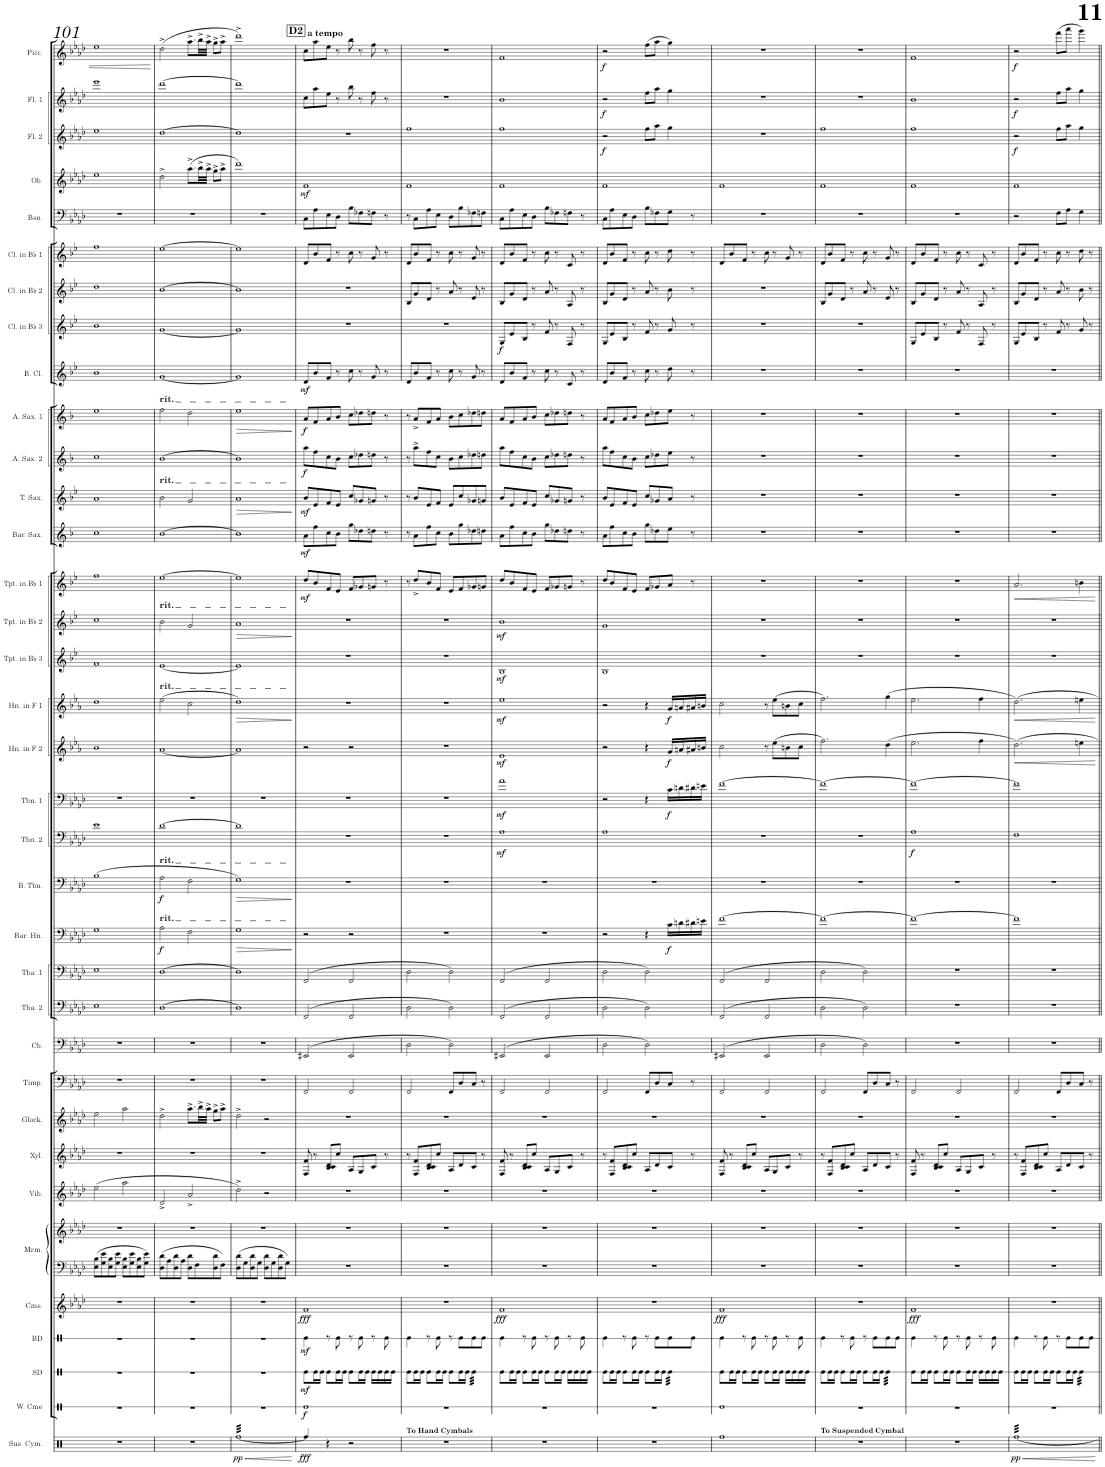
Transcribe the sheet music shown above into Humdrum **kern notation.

**kern	**dynam	**kern	**dynam	**kern	**dynam	**kern	**dynam	**kern	**dynam	**kern	**kern	**kern	**kern	**kern	**kern	**kern	**kern	**kern	**kern	**dynam	**kern	**dynam	**kern	**dynam	**kern	**dynam	**kern	**dynam	**kern	**dynam	**kern	**dynam	**kern	**dynam	**kern	**dynam	**kern	**dynam	**kern	**dynam	**kern	**dynam	**kern	**dynam	**kern	**dynam	**kern	**dynam	**kern	**kern	**kern	**kern	**dynam	**kern	**dynam	**kern	**dynam	**kern	**dynam
*part35	*part35	*part34	*part34	*part33	*part33	*part32	*part32	*part31	*part31	*part30	*part30	*part29	*part28	*part27	*part26	*part25	*part24	*part23	*part22	*part22	*part21	*part21	*part20	*part20	*part19	*part19	*part18	*part18	*part17	*part17	*part16	*part16	*part15	*part15	*part14	*part14	*part13	*part13	*part12	*part12	*part11	*part11	*part10	*part10	*part9	*part9	*part8	*part8	*part7	*part6	*part5	*part4	*part4	*part3	*part3	*part2	*part2	*part1	*part1
*staff36	*staff36	*staff35	*staff35	*staff34	*staff34	*staff33	*staff33	*staff32	*staff32	*staff31	*staff30	*staff29	*staff28	*staff27	*staff26	*staff25	*staff24	*staff23	*staff22	*staff22	*staff21	*staff21	*staff20	*staff20	*staff19	*staff19	*staff18	*staff18	*staff17	*staff17	*staff16	*staff16	*staff15	*staff15	*staff14	*staff14	*staff13	*staff13	*staff12	*staff12	*staff11	*staff11	*staff10	*staff10	*staff9	*staff9	*staff8	*staff8	*staff7	*staff6	*staff5	*staff4	*staff4	*staff3	*staff3	*staff2	*staff2	*staff1	*staff1
*I"Cymbals	*	*I"Wind Chimes	*	*I"Snare Drum	*	*I"Bass Drum	*	*I"Chimes	*	*I"Marimba	*	*I"Vibraphone	*I"Xylophone	*I"Glockenspiel	*I"Timpani	*I"Contrabass	*I"Tuba 2	*I"Tuba 1	*I"Baritone Horn	*	*I"Bass Trombone	*	*I"Trombone 2	*	*I"Trombone 1	*	*I"Horn in F 2	*	*I"Horn in F 1	*	*I"Trumpet in Bb 3	*	*I"Trumpet in Bb 2	*	*I"Trumpet in Bb 1	*	*I"Baritone Saxophone	*	*I"Tenor Saxophone	*	*I"Alto Saxophone 2	*	*I"Alto Saxophone 1	*	*I"Bass Clarinet	*	*I"Clarinet in Bb 3	*	*I"Clarinet in Bb 2	*I"Clarinet in Bb 1	*I"Bassoon	*I"Oboe	*	*I"Flute 2	*	*I"Flute 1	*	*I"Piccolo	*
*I'Cym.	*	*I'W. Cme	*	*I'SD	*	*I'BD	*	*I'Cme.	*	*I'Mrm.	*	*I'Vib.	*I'Xyl.	*I'Glock.	*I'Timp.	*I'Cb.	*I'Tba. 2	*I'Tba. 1	*I'Bar. Hn.	*	*I'B. Tbn.	*	*I'Tbn. 2	*	*I'Tbn. 1	*	*I'Hn. in F 2	*	*I'Hn. in F 1	*	*I'Tpt. in Bb 3	*	*I'Tpt. in Bb 2	*	*I'Tpt. in Bb 1	*	*I'Bar. Sax.	*	*I'T. Sax.	*	*I'A. Sax. 2	*	*I'A. Sax. 1	*	*I'B. Cl.	*	*I'Cl. in Bb 3	*	*I'Cl. in Bb 2	*I'Cl. in Bb 1	*I'Bsn.	*I'Ob.	*	*I'Fl. 2	*	*I'Fl. 1	*	*I'Picc.	*
!!LO:PB:g=z
*clefX	*	*clefX	*	*clefX	*	*clefX	*	*clefG2	*	*clefF4	*clefG2	*clefG2	*clefG2	*clefG2	*clefF4	*clefF4	*clefF4	*clefF4	*clefF4	*	*clefF4	*	*clefF4	*	*clefF4	*	*clefG2	*	*clefG2	*	*clefG2	*	*clefG2	*	*clefG2	*	*clefG2	*	*clefG2	*	*clefG2	*	*clefG2	*	*clefG2	*	*clefG2	*	*clefG2	*clefG2	*clefF4	*clefG2	*	*clefG2	*	*clefG2	*	*clefG2	*
*	*	*	*	*	*	*	*	*	*	*	*	*	*Trd-7c-12	*Trd-14c-24	*	*Trd7c12	*	*	*Trd4c7	*	*	*	*	*	*	*	*Trd4c7	*	*Trd4c7	*	*Trd1c2	*	*Trd1c2	*	*Trd1c2	*	*Trd12c21	*	*Trd8c14	*	*Trd5c9	*	*Trd5c9	*	*Trd8c14	*	*Trd1c2	*	*Trd1c2	*Trd1c2	*	*	*	*	*	*	*	*Trd-7c-12	*
*k[]	*	*k[]	*	*k[]	*	*k[]	*	*k[b-e-a-d-]	*	*k[b-e-a-d-]	*k[b-e-a-d-]	*k[b-e-a-d-]	*k[b-e-a-d-]	*k[b-e-a-d-]	*k[b-e-a-d-]	*k[b-e-a-d-]	*k[b-e-a-d-]	*k[b-e-a-d-]	*k[b-e-a-d-]	*	*k[b-e-a-d-]	*	*k[b-e-a-d-]	*	*k[b-e-a-d-]	*	*k[b-e-a-]	*	*k[b-e-a-]	*	*k[b-e-]	*	*k[b-e-]	*	*k[b-e-]	*	*k[b-]	*	*k[b-e-]	*	*k[b-]	*	*k[b-]	*	*k[b-e-]	*	*k[b-e-]	*	*k[b-e-]	*k[b-e-]	*k[b-e-a-d-]	*k[b-e-a-d-]	*	*k[b-e-a-d-]	*	*k[b-e-a-d-]	*	*k[b-e-a-d-]	*
*M4/4	*	*M4/4	*	*M4/4	*	*M4/4	*	*M4/4	*	*M4/4	*M4/4	*M4/4	*M4/4	*M4/4	*M4/4	*M4/4	*M4/4	*M4/4	*M4/4	*	*M4/4	*	*M4/4	*	*M4/4	*	*M4/4	*	*M4/4	*	*M4/4	*	*M4/4	*	*M4/4	*	*M4/4	*	*M4/4	*	*M4/4	*	*M4/4	*	*M4/4	*	*M4/4	*	*M4/4	*M4/4	*M4/4	*M4/4	*	*M4/4	*	*M4/4	*	*M4/4	*
=101	=101	=101	=101	=101	=101	=101	=101	=101	=101	=101	=101	=101	=101	=101	=101	=101	=101	=101	=101	=101	=101	=101	=101	=101	=101	=101	=101	=101	=101	=101	=101	=101	=101	=101	=101	=101	=101	=101	=101	=101	=101	=101	=101	=101	=101	=101	=101	=101	=101	=101	=101	=101	=101	=101	=101	=101	=101	=101	=101
1r	.	1r	.	1r	.	1r	.	1r	.	8E-\ 8B-\L	1r	(2ee-\	1r	2ee-\	1r	1r	1E-	1E-	1G	.	(1B-	.	1e-	.	1r	.	1b-	.	1dd	.	1f	.	1cc	.	1ff	.	1cc	.	1a	.	1cc	.	1ee	.	1b-	.	1b-	.	1dd	1ff	1r	1ee-	.	1ee-	.	1eee-	.	1ee-	.
.	.	.	.	.	.	.	.	.	.	8G\ 8e-\	.	.	.	.	.	.	.	.	.	.	.	.	.	.	.	.	.	.	.	.	.	.	.	.	.	.	.	.	.	.	.	.	.	.	.	.	.	.	.	.	.	.	.	.	.	.	.	.	.
.	.	.	.	.	.	.	.	.	.	8E-\ 8B-\	.	.	.	.	.	.	.	.	.	.	.	.	.	.	.	.	.	.	.	.	.	.	.	.	.	.	.	.	.	.	.	.	.	.	.	.	.	.	.	.	.	.	.	.	.	.	.	.	.
.	.	.	.	.	.	.	.	.	.	8G\ 8e-\J	.	.	.	.	.	.	.	.	.	.	.	.	.	.	.	.	.	.	.	.	.	.	.	.	.	.	.	.	.	.	.	.	.	.	.	.	.	.	.	.	.	.	.	.	.	.	.	.	.
.	.	.	.	.	.	.	.	.	.	8E-\ 8B-\L	.	2aa-\	.	2aa-\	.	.	.	.	.	.	.	.	.	.	.	.	.	.	.	.	.	.	.	.	.	.	.	.	.	.	.	.	.	.	.	.	.	.	.	.	.	.	.	.	.	.	.	.	.
.	.	.	.	.	.	.	.	.	.	8G\ 8e-\	.	.	.	.	.	.	.	.	.	.	.	.	.	.	.	.	.	.	.	.	.	.	.	.	.	.	.	.	.	.	.	.	.	.	.	.	.	.	.	.	.	.	.	.	.	.	.	.	.
.	.	.	.	.	.	.	.	.	.	8E-\ 8B-\	.	.	.	.	.	.	.	.	.	.	.	.	.	.	.	.	.	.	.	.	.	.	.	.	.	.	.	.	.	.	.	.	.	.	.	.	.	.	.	.	.	.	.	.	.	.	.	.	.
.	.	.	.	.	.	.	.	.	.	8G\ 8e-\J	.	.	.	.	.	.	.	.	.	.	.	.	.	.	.	.	.	.	.	.	.	.	.	.	.	.	.	.	.	.	.	.	.	.	.	.	.	.	.	.	.	.	.	.	.	.	.	.	.
=102	=102	=102	=102	=102	=102	=102	=102	=102	=102	=102	=102	=102	=102	=102	=102	=102	=102	=102	=102	=102	=102	=102	=102	=102	=102	=102	=102	=102	=102	=102	=102	=102	=102	=102	=102	=102	=102	=102	=102	=102	=102	=102	=102	=102	=102	=102	=102	=102	=102	=102	=102	=102	=102	=102	=102	=102	=102	=102	=102
!	!	!	!	!	!	!	!	!	!	!	!	!	!	!	!	!	!	!	!	!	!	!	!	!	!	!	!	!	!	!	!	!	!	!	!	!	!	!	!	!	!	!	!LO:TX:a:t=rit.	!	!	!	!	!	!	!	!	!	!	!	!	!	!	!	!
!	!	!	!	!	!	!	!	!	!	!	!	!	!	!	!	!	!	!	!	!	!	!	!	!	!	!	!	!	!	!	!	!	!	!	!	!	!	!	!LO:TX:a:t=rit.	!	!	!	!	!	!	!	!	!	!	!	!	!	!	!	!	!	!	!	!
!	!	!	!	!	!	!	!	!	!	!	!	!	!	!	!	!	!	!	!	!	!	!	!	!	!	!	!	!	!	!	!	!	!LO:TX:a:t=rit.	!	!	!	!	!	!	!	!	!	!	!	!	!	!	!	!	!	!	!	!	!	!	!	!	!	!
!	!	!	!	!	!	!	!	!	!	!	!	!	!	!	!	!	!	!	!	!	!	!	!	!	!	!	!	!	!LO:TX:a:t=rit.	!	!	!	!	!	!	!	!	!	!	!	!	!	!	!	!	!	!	!	!	!	!	!	!	!	!	!	!	!	!
!	!	!	!	!	!	!	!	!	!	!	!	!	!	!	!	!	!	!	!	!	!LO:TX:a:t=rit.	!	!	!	!	!	!	!	!	!	!	!	!	!	!	!	!	!	!	!	!	!	!	!	!	!	!	!	!	!	!	!	!	!	!	!	!	!	!
!	!	!	!	!	!	!	!	!	!	!	!	!	!	!	!	!	!	!	!LO:TX:a:t=rit.	!	!	!	!	!	!	!	!	!	!	!	!	!	!	!	!	!	!	!	!	!	!	!	!	!	!	!	!	!	!	!	!	!	!	!	!	!	!	!	!
!	!	!	!	!	!	!	!	!	!	!	!	!	!	!	!	!	!	!	!	!LO:DY:b	!	!LO:DY:b	!	!	!	!	!	!	!	!	!	!	!	!	!	!	!	!	!	!	!	!	!	!	!	!	!	!	!	!	!	!	!	!	!	!	!	!	!
1r	.	1r	.	1r	.	1r	.	1r	.	8D-\ 8d-\L	1r	2d-^/	1r	2dd-^\	1r	1r	[1D-	[1D-	2A-\	f	2A-\	f	[1d-	.	1r	.	[1a-	.	(2ee-\	.	[1e-	.	2b-\	.	[1ee-	.	[1b-	.	2b-\	.	[1b-	.	2ff\	.	[1g	.	[1g	.	[1b-	[1ee-	1r	2dd-^\	.	[1dd-	.	[1ddd-	.	(2dd-^\	.
.	.	.	.	.	.	.	.	.	.	8A-\	.	.	.	.	.	.	.	.	.	.	.	.	.	.	.	.	.	.	.	.	.	.	.	.	.	.	.	.	.	.	.	.	.	.	.	.	.	.	.	.	.	.	.	.	.	.	.	.	.
.	.	.	.	.	.	.	.	.	.	8D-\ 8d-\	.	.	.	.	.	.	.	.	.	.	.	.	.	.	.	.	.	.	.	.	.	.	.	.	.	.	.	.	.	.	.	.	.	.	.	.	.	.	.	.	.	.	.	.	.	.	.	.	.
.	.	.	.	.	.	.	.	.	.	8A-\J	.	.	.	.	.	.	.	.	.	.	.	.	.	.	.	.	.	.	.	.	.	.	.	.	.	.	.	.	.	.	.	.	.	.	.	.	.	.	.	.	.	.	.	.	.	.	.	.	.
.	.	.	.	.	.	.	.	.	.	8D-\ 8d-\L	.	2a-^/	.	8.aa-^\L	.	.	.	.	2F\	.	2F\	.	.	.	.	.	.	.	2cc\	.	.	.	2g/	.	.	.	.	.	2g/	.	.	.	2dd\	.	.	.	.	.	.	.	.	(8.aa-^\L	.	.	.	.	.	8.aa-^\L	.
.	.	.	.	.	.	.	.	.	.	8F\	.	.	.	.	.	.	.	.	.	.	.	.	.	.	.	.	.	.	.	.	.	.	.	.	.	.	.	.	.	.	.	.	.	.	.	.	.	.	.	.	.	.	.	.	.	.	.	.	.
.	.	.	.	.	.	.	.	.	.	.	.	.	.	32bb-^\LL	.	.	.	.	.	.	.	.	.	.	.	.	.	.	.	.	.	.	.	.	.	.	.	.	.	.	.	.	.	.	.	.	.	.	.	.	.	32bb-^\LL	.	.	.	.	.	32bb-^\LL	.
.	.	.	.	.	.	.	.	.	.	.	.	.	.	32aa-^\JJJ	.	.	.	.	.	.	.	.	.	.	.	.	.	.	.	.	.	.	.	.	.	.	.	.	.	.	.	.	.	.	.	.	.	.	.	.	.	32aa-^\JJJ	.	.	.	.	.	32aa-^\JJJ	.
.	.	.	.	.	.	.	.	.	.	8D-\ 8d-\	.	.	.	8gg^\L	.	.	.	.	.	.	.	.	.	.	.	.	.	.	.	.	.	.	.	.	.	.	.	.	.	.	.	.	.	.	.	.	.	.	.	.	.	8gg^\L	.	.	.	.	.	8gg^\L	.
.	.	.	.	.	.	.	.	.	.	8F\J	.	.	.	8aa-^\J	.	.	.	.	.	.	.	.	.	.	.	.	.	.	.	.	.	.	.	.	.	.	.	.	.	.	.	.	.	.	.	.	.	.	.	.	.	8aa-^\J	.	.	.	.	.	8aa-^\J	.
=103	=103	=103	=103	=103	=103	=103	=103	=103	=103	=103	=103	=103	=103	=103	=103	=103	=103	=103	=103	=103	=103	=103	=103	=103	=103	=103	=103	=103	=103	=103	=103	=103	=103	=103	=103	=103	=103	=103	=103	=103	=103	=103	=103	=103	=103	=103	=103	=103	=103	=103	=103	=103	=103	=103	=103	=103	=103	=103	=103
!	!LO:HP:b	!	!	!	!	!	!	!	!	!	!	!	!	!	!	!	!	!	!	!LO:HP:b	!	!LO:HP:b	!	!	!	!	!	!	!	!LO:HP:b	!	!	!	!LO:HP:b	!	!	!	!	!	!LO:HP:b	!	!	!	!LO:HP:b	!	!	!	!	!	!	!	!	!	!	!	!	!	!	!
!	!LO:DY:n=1:b	!	!	!	!	!	!	!	!	!	!	!	!	!	!	!	!	!	!	!	!	!	!	!	!	!	!	!	!	!	!	!	!	!	!	!	!	!	!	!	!	!	!	!	!	!	!	!	!	!	!	!	!	!	!	!	!	!	!
*tremolo	*	*	*	*	*	*	*	*	*	*	*	*	*	*	*	*	*	*	*	*	*	*	*	*	*	*	*	*	*	*	*	*	*	*	*	*	*	*	*	*	*	*	*	*	*	*	*	*	*	*	*	*	*	*	*	*	*	*	*
[32RffLLL	< pp	1r	.	1r	.	1r	.	1r	.	8D-\ 8d-\L	1r	2dd-^\)	1r	2dd-^\	1r	1r	1D-]	1D-]	1G	>	1G)	>	1d-]	.	1r	.	1a-]	.	1dd)	>	1e-]	.	1a	>	1ee-]	.	1b-]	.	1a	>	1b-]	.	1ee	>	1g]	.	1g]	.	1b-]	1ee-]	1r	1ddd-)	.	1dd-]	.	1ddd-]	.	1ddd-^)	.
32Rff	.	.	.	.	.	.	.	.	.	.	.	.	.	.	.	.	.	.	.	.	.	.	.	.	.	.	.	.	.	.	.	.	.	.	.	.	.	.	.	.	.	.	.	.	.	.	.	.	.	.	.	.	.	.	.	.	.	.	.
32Rff	.	.	.	.	.	.	.	.	.	.	.	.	.	.	.	.	.	.	.	.	.	.	.	.	.	.	.	.	.	.	.	.	.	.	.	.	.	.	.	.	.	.	.	.	.	.	.	.	.	.	.	.	.	.	.	.	.	.	.
32Rff	.	.	.	.	.	.	.	.	.	.	.	.	.	.	.	.	.	.	.	.	.	.	.	.	.	.	.	.	.	.	.	.	.	.	.	.	.	.	.	.	.	.	.	.	.	.	.	.	.	.	.	.	.	.	.	.	.	.	.
32Rff	.	.	.	.	.	.	.	.	.	8G\	.	.	.	.	.	.	.	.	.	.	.	.	.	.	.	.	.	.	.	.	.	.	.	.	.	.	.	.	.	.	.	.	.	.	.	.	.	.	.	.	.	.	.	.	.	.	.	.	.
32Rff	.	.	.	.	.	.	.	.	.	.	.	.	.	.	.	.	.	.	.	.	.	.	.	.	.	.	.	.	.	.	.	.	.	.	.	.	.	.	.	.	.	.	.	.	.	.	.	.	.	.	.	.	.	.	.	.	.	.	.
32Rff	.	.	.	.	.	.	.	.	.	.	.	.	.	.	.	.	.	.	.	.	.	.	.	.	.	.	.	.	.	.	.	.	.	.	.	.	.	.	.	.	.	.	.	.	.	.	.	.	.	.	.	.	.	.	.	.	.	.	.
32Rff	.	.	.	.	.	.	.	.	.	.	.	.	.	.	.	.	.	.	.	.	.	.	.	.	.	.	.	.	.	.	.	.	.	.	.	.	.	.	.	.	.	.	.	.	.	.	.	.	.	.	.	.	.	.	.	.	.	.	.
32Rff	.	.	.	.	.	.	.	.	.	8D-\ 8d-\	.	.	.	.	.	.	.	.	.	.	.	.	.	.	.	.	.	.	.	.	.	.	.	.	.	.	.	.	.	.	.	.	.	.	.	.	.	.	.	.	.	.	.	.	.	.	.	.	.
32Rff	.	.	.	.	.	.	.	.	.	.	.	.	.	.	.	.	.	.	.	.	.	.	.	.	.	.	.	.	.	.	.	.	.	.	.	.	.	.	.	.	.	.	.	.	.	.	.	.	.	.	.	.	.	.	.	.	.	.	.
32Rff	.	.	.	.	.	.	.	.	.	.	.	.	.	.	.	.	.	.	.	.	.	.	.	.	.	.	.	.	.	.	.	.	.	.	.	.	.	.	.	.	.	.	.	.	.	.	.	.	.	.	.	.	.	.	.	.	.	.	.
32Rff	.	.	.	.	.	.	.	.	.	.	.	.	.	.	.	.	.	.	.	.	.	.	.	.	.	.	.	.	.	.	.	.	.	.	.	.	.	.	.	.	.	.	.	.	.	.	.	.	.	.	.	.	.	.	.	.	.	.	.
32Rff	.	.	.	.	.	.	.	.	.	8G\J	.	.	.	.	.	.	.	.	.	.	.	.	.	.	.	.	.	.	.	.	.	.	.	.	.	.	.	.	.	.	.	.	.	.	.	.	.	.	.	.	.	.	.	.	.	.	.	.	.
32Rff	.	.	.	.	.	.	.	.	.	.	.	.	.	.	.	.	.	.	.	.	.	.	.	.	.	.	.	.	.	.	.	.	.	.	.	.	.	.	.	.	.	.	.	.	.	.	.	.	.	.	.	.	.	.	.	.	.	.	.
32Rff	.	.	.	.	.	.	.	.	.	.	.	.	.	.	.	.	.	.	.	.	.	.	.	.	.	.	.	.	.	.	.	.	.	.	.	.	.	.	.	.	.	.	.	.	.	.	.	.	.	.	.	.	.	.	.	.	.	.	.
32Rff	.	.	.	.	.	.	.	.	.	.	.	.	.	.	.	.	.	.	.	.	.	.	.	.	.	.	.	.	.	.	.	.	.	.	.	.	.	.	.	.	.	.	.	.	.	.	.	.	.	.	.	.	.	.	.	.	.	.	.
32Rff	.	.	.	.	.	.	.	.	.	8D-\ 8d-\L	.	2r	.	2r	.	.	.	.	.	.	.	.	.	.	.	.	.	.	.	.	.	.	.	.	.	.	.	.	.	.	.	.	.	.	.	.	.	.	.	.	.	.	.	.	.	.	.	.	.
32Rff	.	.	.	.	.	.	.	.	.	.	.	.	.	.	.	.	.	.	.	.	.	.	.	.	.	.	.	.	.	.	.	.	.	.	.	.	.	.	.	.	.	.	.	.	.	.	.	.	.	.	.	.	.	.	.	.	.	.	.
32Rff	.	.	.	.	.	.	.	.	.	.	.	.	.	.	.	.	.	.	.	.	.	.	.	.	.	.	.	.	.	.	.	.	.	.	.	.	.	.	.	.	.	.	.	.	.	.	.	.	.	.	.	.	.	.	.	.	.	.	.
32Rff	.	.	.	.	.	.	.	.	.	.	.	.	.	.	.	.	.	.	.	.	.	.	.	.	.	.	.	.	.	.	.	.	.	.	.	.	.	.	.	.	.	.	.	.	.	.	.	.	.	.	.	.	.	.	.	.	.	.	.
32Rff	.	.	.	.	.	.	.	.	.	8G\	.	.	.	.	.	.	.	.	.	.	.	.	.	.	.	.	.	.	.	.	.	.	.	.	.	.	.	.	.	.	.	.	.	.	.	.	.	.	.	.	.	.	.	.	.	.	.	.	.
32Rff	.	.	.	.	.	.	.	.	.	.	.	.	.	.	.	.	.	.	.	.	.	.	.	.	.	.	.	.	.	.	.	.	.	.	.	.	.	.	.	.	.	.	.	.	.	.	.	.	.	.	.	.	.	.	.	.	.	.	.
32Rff	.	.	.	.	.	.	.	.	.	.	.	.	.	.	.	.	.	.	.	.	.	.	.	.	.	.	.	.	.	.	.	.	.	.	.	.	.	.	.	.	.	.	.	.	.	.	.	.	.	.	.	.	.	.	.	.	.	.	.
32Rff	.	.	.	.	.	.	.	.	.	.	.	.	.	.	.	.	.	.	.	.	.	.	.	.	.	.	.	.	.	.	.	.	.	.	.	.	.	.	.	.	.	.	.	.	.	.	.	.	.	.	.	.	.	.	.	.	.	.	.
32Rff	.	.	.	.	.	.	.	.	.	8D-\ 8d-\	.	.	.	.	.	.	.	.	.	.	.	.	.	.	.	.	.	.	.	.	.	.	.	.	.	.	.	.	.	.	.	.	.	.	.	.	.	.	.	.	.	.	.	.	.	.	.	.	.
32Rff	.	.	.	.	.	.	.	.	.	.	.	.	.	.	.	.	.	.	.	.	.	.	.	.	.	.	.	.	.	.	.	.	.	.	.	.	.	.	.	.	.	.	.	.	.	.	.	.	.	.	.	.	.	.	.	.	.	.	.
32Rff	.	.	.	.	.	.	.	.	.	.	.	.	.	.	.	.	.	.	.	.	.	.	.	.	.	.	.	.	.	.	.	.	.	.	.	.	.	.	.	.	.	.	.	.	.	.	.	.	.	.	.	.	.	.	.	.	.	.	.
32Rff	.	.	.	.	.	.	.	.	.	.	.	.	.	.	.	.	.	.	.	.	.	.	.	.	.	.	.	.	.	.	.	.	.	.	.	.	.	.	.	.	.	.	.	.	.	.	.	.	.	.	.	.	.	.	.	.	.	.	.
32Rff	.	.	.	.	.	.	.	.	.	8G\J	.	.	.	.	.	.	.	.	.	.	.	.	.	.	.	.	.	.	.	.	.	.	.	.	.	.	.	.	.	.	.	.	.	.	.	.	.	.	.	.	.	.	.	.	.	.	.	.	.
32Rff	.	.	.	.	.	.	.	.	.	.	.	.	.	.	.	.	.	.	.	.	.	.	.	.	.	.	.	.	.	.	.	.	.	.	.	.	.	.	.	.	.	.	.	.	.	.	.	.	.	.	.	.	.	.	.	.	.	.	.
32Rff	.	.	.	.	.	.	.	.	.	.	.	.	.	.	.	.	.	.	.	.	.	.	.	.	.	.	.	.	.	.	.	.	.	.	.	.	.	.	.	.	.	.	.	.	.	.	.	.	.	.	.	.	.	.	.	.	.	.	.
32RffJJJ	.	.	.	.	.	.	.	.	.	.	.	.	.	.	.	.	.	.	.	.	.	.	.	.	.	.	.	.	.	.	.	.	.	.	.	.	.	.	.	.	.	.	.	.	.	.	.	.	.	.	.	.	.	.	.	.	.	.	.
*Xtremolo	*	*	*	*	*	*	*	*	*	*	*	*	*	*	*	*	*	*	*	*	*	*	*	*	*	*	*	*	*	*	*	*	*	*	*	*	*	*	*	*	*	*	*	*	*	*	*	*	*	*	*	*	*	*	*	*	*	*	*
.	[	.	.	.	.	.	.	.	.	.	.	.	.	.	.	.	.	.	.	]	.	]	.	.	.	.	.	.	.	]	.	.	.	]	.	.	.	.	.	]	.	.	.	]	.	.	.	.	.	.	.	.	.	.	.	.	.	.	.
=104	=104	=104	=104	=104	=104	=104	=104	=104	=104	=104	=104	=104	=104	=104	=104	=104	=104	=104	=104	=104	=104	=104	=104	=104	=104	=104	=104	=104	=104	=104	=104	=104	=104	=104	=104	=104	=104	=104	=104	=104	=104	=104	=104	=104	=104	=104	=104	=104	=104	=104	=104	=104	=104	=104	=104	=104	=104	=104	=104
!!LO:REH:place=s1:a:B:cj:fs=14:t=D2
!	!	!	!	!	!	!	!	!	!	!	!	!	!	!	!	!	!	!	!	!	!	!	!	!	!	!	!	!	!	!	!	!	!	!	!	!	!	!	!	!	!	!	!	!	!	!	!	!	!	!	!	!	!	!	!	!	!	!LO:TX:a:B:t=a tempo	!
!	!LO:DY:b	!	!LO:DY:b	!	!LO:DY:b	!	!LO:DY:b	!	!LO:DY:b	!	!	!	!	!	!	!	!	!	!	!	!	!	!	!	!	!	!	!	!	!	!	!	!	!	!	!LO:DY:b	!	!LO:DY:b	!	!LO:DY:b	!	!LO:DY:b	!	!LO:DY:b	!	!LO:DY:b	!	!	!	!	!	!	!LO:DY:b	!	!	!	!	!	!
4Rff/]	fff	1Re	f	8Re\L	mf	4Re\	mf	1f	fff	1r	1r	1r	8F/ 8f/	1r	2FF/	(2EE#X/	(2FF/	(2FF/	2r	.	1r	.	1r	.	1r	.	2r	.	1r	.	1r	.	1r	.	8dd/L	mf	8a\L	mf	8b-/L	mf	8aa\L	f	8a/L	f	8d/L	mf	1r	.	1r	8d/L	8C\L	1f	mf	1r	.	8cc\L	.	8cc\L	.
.	.	.	.	16Re\L	.	.	.	.	.	.	.	.	8r	.	.	.	.	.	.	.	.	.	.	.	.	.	.	.	.	.	.	.	.	.	8b-/	.	8ff\	.	8e-/	.	8ff\	.	8f/	.	8b-/	.	.	.	.	8b-/	8A-\	.	.	.	.	8aa-\	.	8aa-\	.
.	.	.	.	16Re\JJ	.	.	.	.	.	.	.	.	.	.	.	.	.	.	.	.	.	.	.	.	.	.	.	.	.	.	.	.	.	.	.	.	.	.	.	.	.	.	.	.	.	.	.	.	.	.	.	.	.	.	.	.	.	.	.
4r	.	.	.	8Re\L	.	8r	.	.	.	.	.	.	8B-/ 8c/ 8d-/L	.	.	.	.	.	.	.	.	.	.	.	.	.	.	.	.	.	.	.	.	.	8f/	.	8cc\	.	8f/	.	8cc\	.	8a/	.	8f/J	.	.	.	.	8f/J	8E-\	.	.	.	.	8ee-\J	.	8ee-\J	.
.	.	.	.	16Re\L	.	8Re\	.	.	.	.	.	.	8cc/J	.	.	.	.	.	.	.	.	.	.	.	.	.	.	.	.	.	.	.	.	.	8e-/J	.	8b-\J	.	8e-/J	.	8b-\J	.	8b-/J	.	8r	.	.	.	.	8r	8D-\J	.	.	.	.	8r	.	8r	.
.	.	.	.	16Re\JJ	.	.	.	.	.	.	.	.	.	.	.	.	.	.	.	.	.	.	.	.	.	.	.	.	.	.	.	.	.	.	.	.	.	.	.	.	.	.	.	.	.	.	.	.	.	.	.	.	.	.	.	.	.	.	.
2r	.	.	.	8Re\L	.	8r	.	.	.	.	.	.	8A-/L	.	2FF/	2EE#/	2FF/	2FF/	2r	.	.	.	.	.	.	.	2r	.	.	.	.	.	.	.	8f/L	.	8gg\L	.	8cc/L	.	8cc\L	.	8cc\L	.	8cc\	.	.	.	.	8cc\	8B-\L	.	.	.	.	8bb-\	.	8bb-\	.
.	.	.	.	16Re\L	.	8Re\	.	.	.	.	.	.	8G/	.	.	.	.	.	.	.	.	.	.	.	.	.	.	.	.	.	.	.	.	.	8g-X/	.	8dd-X\	.	8g-X/	.	8dd-X\	.	8dd-X\	.	8r	.	.	.	.	8r	8F-X\	.	.	.	.	8r	.	8r	.
.	.	.	.	16Re\JJ	.	.	.	.	.	.	.	.	.	.	.	.	.	.	.	.	.	.	.	.	.	.	.	.	.	.	.	.	.	.	.	.	.	.	.	.	.	.	.	.	.	.	.	.	.	.	.	.	.	.	.	.	.	.	.
.	.	.	.	16Re\LL	.	8r	.	.	.	.	.	.	8c/J	.	.	.	.	.	.	.	.	.	.	.	.	.	.	.	.	.	.	.	.	.	8gn/J	.	8ddn\J	.	8gn/J	.	8ddn\J	.	8ddn\J	.	8g/	.	.	.	.	8g/	8Fn\J	.	.	.	.	8ff\	.	8ff\	.
.	.	.	.	16Re\	.	.	.	.	.	.	.	.	.	.	.	.	.	.	.	.	.	.	.	.	.	.	.	.	.	.	.	.	.	.	.	.	.	.	.	.	.	.	.	.	.	.	.	.	.	.	.	.	.	.	.	.	.	.	.
.	.	.	.	16Re\	.	8Re\	.	.	.	.	.	.	8r	.	.	.	.	.	.	.	.	.	.	.	.	.	.	.	.	.	.	.	.	.	8r	.	8r	.	8r	.	8r	.	8r	.	8r	.	.	.	.	8r	8r	.	.	.	.	8r	.	8r	.
.	.	.	.	16Re\JJ	.	.	.	.	.	.	.	.	.	.	.	.	.	.	.	.	.	.	.	.	.	.	.	.	.	.	.	.	.	.	.	.	.	.	.	.	.	.	.	.	.	.	.	.	.	.	.	.	.	.	.	.	.	.	.
=105	=105	=105	=105	=105	=105	=105	=105	=105	=105	=105	=105	=105	=105	=105	=105	=105	=105	=105	=105	=105	=105	=105	=105	=105	=105	=105	=105	=105	=105	=105	=105	=105	=105	=105	=105	=105	=105	=105	=105	=105	=105	=105	=105	=105	=105	=105	=105	=105	=105	=105	=105	=105	=105	=105	=105	=105	=105	=105	=105
!LO:TX:a:B:t=To Hand Cymbals	!	!	!	!	!	!	!	!	!	!	!	!	!	!	!	!	!	!	!	!	!	!	!	!	!	!	!	!	!	!	!	!	!	!	!	!	!	!	!	!	!	!	!	!	!	!	!	!	!	!	!	!	!	!	!	!	!	!	!
1r	.	1r	.	8Re\L	.	4Re\	.	1r	.	1r	1r	1r	8r	1r	2FF/	2D-\	2D-\	2D-\	1r	.	1r	.	1r	.	1r	.	1r	.	1r	.	1r	.	1r	.	8r	.	8r	.	8r	.	8r	.	8r	.	8d/L	.	1r	.	8B-/L	8d/L	8r	1f	.	1ff	.	1r	.	1r	.
.	.	.	.	16Re\L	.	.	.	.	.	.	.	.	8F/ 8f/L	.	.	.	.	.	.	.	.	.	.	.	.	.	.	.	.	.	.	.	.	.	8dd^/L	.	8a\L	.	8b-/L	.	8aa^\L	.	8a^/L	.	8b-/	.	.	.	8g/	8b-/	8C\L	.	.	.	.	.	.	.	.
.	.	.	.	16Re\JJ	.	.	.	.	.	.	.	.	.	.	.	.	.	.	.	.	.	.	.	.	.	.	.	.	.	.	.	.	.	.	.	.	.	.	.	.	.	.	.	.	.	.	.	.	.	.	.	.	.	.	.	.	.	.	.
.	.	.	.	8Re\L	.	8r	.	.	.	.	.	.	8B-/ 8c/ 8d-/	.	.	.	.	.	.	.	.	.	.	.	.	.	.	.	.	.	.	.	.	.	8b-/	.	8ff\	.	8e-/	.	8ff\	.	8f/	.	8f/J	.	.	.	8d/J	8f/J	8A-\	.	.	.	.	.	.	.	.
.	.	.	.	16Re\L	.	8Re\	.	.	.	.	.	.	8cc/J	.	.	.	.	.	.	.	.	.	.	.	.	.	.	.	.	.	.	.	.	.	8f/J	.	8cc\J	.	8f/J	.	8cc\J	.	8a/J	.	8r	.	.	.	8r	8r	8E-\J	.	.	.	.	.	.	.	.
.	.	.	.	16Re\JJ	.	.	.	.	.	.	.	.	.	.	.	.	.	.	.	.	.	.	.	.	.	.	.	.	.	.	.	.	.	.	.	.	.	.	.	.	.	.	.	.	.	.	.	.	.	.	.	.	.	.	.	.	.	.	.
.	.	.	.	8Re\L	.	8r	.	.	.	.	.	.	8A-/L	.	8FF/L	2D-\)	2D-\)	2D-\)	.	.	.	.	.	.	.	.	.	.	.	.	.	.	.	.	8e-/L	.	8b-\L	.	8e-/L	.	8b-\L	.	8b-\L	.	8cc\	.	.	.	8a/	8cc\	8D-\L	.	.	.	.	.	.	.	.
.	.	.	.	16Re\L	.	8Re\L	.	.	.	.	.	.	8d-/	.	8D-/	.	.	.	.	.	.	.	.	.	.	.	.	.	.	.	.	.	.	.	8f/	.	8gg\	.	8cc/	.	8cc\	.	8cc\	.	8r	.	.	.	8r	8r	8B-\	.	.	.	.	.	.	.	.
.	.	.	.	16Re\JJ	.	.	.	.	.	.	.	.	.	.	.	.	.	.	.	.	.	.	.	.	.	.	.	.	.	.	.	.	.	.	.	.	.	.	.	.	.	.	.	.	.	.	.	.	.	.	.	.	.	.	.	.	.	.	.
*	*	*	*	*tremolo	*	*	*	*	*	*	*	*	*	*	*	*	*	*	*	*	*	*	*	*	*	*	*	*	*	*	*	*	*	*	*	*	*	*	*	*	*	*	*	*	*	*	*	*	*	*	*	*	*	*	*	*	*	*	*
.	.	.	.	32Re\LLL	.	8Re\	.	.	.	.	.	.	8c/J	.	8C/J	.	.	.	.	.	.	.	.	.	.	.	.	.	.	.	.	.	.	.	8g-X/	.	8dd-X\	.	8g-X/	.	8dd-X\	.	8dd-X\	.	8g/	.	.	.	8e-/	8g/	8F-X\	.	.	.	.	.	.	.	.
.	.	.	.	32Re\	.	.	.	.	.	.	.	.	.	.	.	.	.	.	.	.	.	.	.	.	.	.	.	.	.	.	.	.	.	.	.	.	.	.	.	.	.	.	.	.	.	.	.	.	.	.	.	.	.	.	.	.	.	.	.
.	.	.	.	32Re\	.	.	.	.	.	.	.	.	.	.	.	.	.	.	.	.	.	.	.	.	.	.	.	.	.	.	.	.	.	.	.	.	.	.	.	.	.	.	.	.	.	.	.	.	.	.	.	.	.	.	.	.	.	.	.
.	.	.	.	32Re\	.	.	.	.	.	.	.	.	.	.	.	.	.	.	.	.	.	.	.	.	.	.	.	.	.	.	.	.	.	.	.	.	.	.	.	.	.	.	.	.	.	.	.	.	.	.	.	.	.	.	.	.	.	.	.
.	.	.	.	32Re\	.	8Re\J	.	.	.	.	.	.	8r	.	8r	.	.	.	.	.	.	.	.	.	.	.	.	.	.	.	.	.	.	.	8gn/J	.	8ddn\J	.	8gn/J	.	8ddn\J	.	8ddn\J	.	8r	.	.	.	8r	8r	8Fn\J	.	.	.	.	.	.	.	.
.	.	.	.	32Re\	.	.	.	.	.	.	.	.	.	.	.	.	.	.	.	.	.	.	.	.	.	.	.	.	.	.	.	.	.	.	.	.	.	.	.	.	.	.	.	.	.	.	.	.	.	.	.	.	.	.	.	.	.	.	.
.	.	.	.	32Re\	.	.	.	.	.	.	.	.	.	.	.	.	.	.	.	.	.	.	.	.	.	.	.	.	.	.	.	.	.	.	.	.	.	.	.	.	.	.	.	.	.	.	.	.	.	.	.	.	.	.	.	.	.	.	.
.	.	.	.	32Re\JJJ	.	.	.	.	.	.	.	.	.	.	.	.	.	.	.	.	.	.	.	.	.	.	.	.	.	.	.	.	.	.	.	.	.	.	.	.	.	.	.	.	.	.	.	.	.	.	.	.	.	.	.	.	.	.	.
*	*	*	*	*Xtremolo	*	*	*	*	*	*	*	*	*	*	*	*	*	*	*	*	*	*	*	*	*	*	*	*	*	*	*	*	*	*	*	*	*	*	*	*	*	*	*	*	*	*	*	*	*	*	*	*	*	*	*	*	*	*	*
=106	=106	=106	=106	=106	=106	=106	=106	=106	=106	=106	=106	=106	=106	=106	=106	=106	=106	=106	=106	=106	=106	=106	=106	=106	=106	=106	=106	=106	=106	=106	=106	=106	=106	=106	=106	=106	=106	=106	=106	=106	=106	=106	=106	=106	=106	=106	=106	=106	=106	=106	=106	=106	=106	=106	=106	=106	=106	=106	=106
!	!	!	!	!	!	!	!	!	!LO:DY:b	!	!	!	!	!	!	!	!	!	!	!	!	!	!	!LO:DY:b	!	!LO:DY:b	!	!LO:DY:b	!	!LO:DY:b	!	!LO:DY:b	!	!LO:DY:b	!	!	!	!	!	!	!	!	!	!	!	!	!	!LO:DY:b	!	!	!	!	!	!	!	!	!	!	!
1r	.	1r	.	8Re\L	.	4Re\	.	1f	fff	1r	1r	1r	8F/ 8f/	1r	2FF/	(2EE#X/	(2FF/	(2FF/	1r	.	1r	.	1A-	mf	1a-	mf	1e-	mf	1ee-	mf	1B-	mf	1b-	mf	8dd/L	.	8a\L	.	8b-/L	.	8aa\L	.	8a/L	.	8d/L	.	8G/L	f	8B-/L	8d/L	8C\L	1f	.	1ff	.	1b-	.	1f	.
.	.	.	.	16Re\L	.	.	.	.	.	.	.	.	8r	.	.	.	.	.	.	.	.	.	.	.	.	.	.	.	.	.	.	.	.	.	8b-/	.	8ff\	.	8e-/	.	8ff\	.	8f/	.	8b-/	.	8e-/	.	8g/	8b-/	8A-\	.	.	.	.	.	.	.	.
.	.	.	.	16Re\JJ	.	.	.	.	.	.	.	.	.	.	.	.	.	.	.	.	.	.	.	.	.	.	.	.	.	.	.	.	.	.	.	.	.	.	.	.	.	.	.	.	.	.	.	.	.	.	.	.	.	.	.	.	.	.	.
.	.	.	.	8Re\L	.	8r	.	.	.	.	.	.	8B-/ 8c/ 8d-/L	.	.	.	.	.	.	.	.	.	.	.	.	.	.	.	.	.	.	.	.	.	8f/	.	8cc\	.	8f/	.	8cc\	.	8a/	.	8f/J	.	8B-/J	.	8d/J	8f/J	8E-\	.	.	.	.	.	.	.	.
.	.	.	.	16Re\L	.	8Re\	.	.	.	.	.	.	8cc/J	.	.	.	.	.	.	.	.	.	.	.	.	.	.	.	.	.	.	.	.	.	8e-/J	.	8b-\J	.	8e-/J	.	8b-\J	.	8b-/J	.	8r	.	8r	.	8r	8r	8D-\J	.	.	.	.	.	.	.	.
.	.	.	.	16Re\JJ	.	.	.	.	.	.	.	.	.	.	.	.	.	.	.	.	.	.	.	.	.	.	.	.	.	.	.	.	.	.	.	.	.	.	.	.	.	.	.	.	.	.	.	.	.	.	.	.	.	.	.	.	.	.	.
.	.	.	.	8Re\L	.	8r	.	.	.	.	.	.	8A-/L	.	2FF/	2EE#/	2FF/	2FF/	.	.	.	.	.	.	.	.	.	.	.	.	.	.	.	.	8f/L	.	8gg\L	.	8cc/L	.	8cc\L	.	8cc\L	.	8cc\	.	8f/	.	8a/	8cc\	8B-\L	.	.	.	.	.	.	.	.
.	.	.	.	16Re\L	.	8Re\	.	.	.	.	.	.	8G/	.	.	.	.	.	.	.	.	.	.	.	.	.	.	.	.	.	.	.	.	.	8g-X/	.	8dd-X\	.	8g-X/	.	8dd-X\	.	8dd-X\	.	8r	.	8r	.	8r	8r	8F-X\	.	.	.	.	.	.	.	.
.	.	.	.	16Re\JJ	.	.	.	.	.	.	.	.	.	.	.	.	.	.	.	.	.	.	.	.	.	.	.	.	.	.	.	.	.	.	.	.	.	.	.	.	.	.	.	.	.	.	.	.	.	.	.	.	.	.	.	.	.	.	.
.	.	.	.	16Re\LL	.	8r	.	.	.	.	.	.	8c/J	.	.	.	.	.	.	.	.	.	.	.	.	.	.	.	.	.	.	.	.	.	8gn/J	.	8ddn\J	.	8gn/J	.	8ddn\J	.	8ddn\J	.	8c/	.	8F/	.	8A/	8c/	8Fn\J	.	.	.	.	.	.	.	.
.	.	.	.	16Re\	.	.	.	.	.	.	.	.	.	.	.	.	.	.	.	.	.	.	.	.	.	.	.	.	.	.	.	.	.	.	.	.	.	.	.	.	.	.	.	.	.	.	.	.	.	.	.	.	.	.	.	.	.	.	.
.	.	.	.	16Re\	.	8Re\	.	.	.	.	.	.	8r	.	.	.	.	.	.	.	.	.	.	.	.	.	.	.	.	.	.	.	.	.	8r	.	8r	.	8r	.	8r	.	8r	.	8r	.	8r	.	8r	8r	8r	.	.	.	.	.	.	.	.
.	.	.	.	16Re\JJ	.	.	.	.	.	.	.	.	.	.	.	.	.	.	.	.	.	.	.	.	.	.	.	.	.	.	.	.	.	.	.	.	.	.	.	.	.	.	.	.	.	.	.	.	.	.	.	.	.	.	.	.	.	.	.
=107	=107	=107	=107	=107	=107	=107	=107	=107	=107	=107	=107	=107	=107	=107	=107	=107	=107	=107	=107	=107	=107	=107	=107	=107	=107	=107	=107	=107	=107	=107	=107	=107	=107	=107	=107	=107	=107	=107	=107	=107	=107	=107	=107	=107	=107	=107	=107	=107	=107	=107	=107	=107	=107	=107	=107	=107	=107	=107	=107
!	!	!	!	!	!	!	!	!	!	!	!	!	!	!	!	!	!	!	!	!	!	!	!	!	!	!	!	!	!	!	!	!	!	!	!	!	!	!	!	!	!	!	!	!	!	!	!	!	!	!	!	!	!	!	!LO:DY:b	!	!LO:DY:b	!	!LO:DY:b
1r	.	1r	.	8Re\L	.	4Re\	.	1r	.	1r	1r	1r	8r	1r	2FF/	2D-\	2D-\	2D-\	2r	.	1r	.	1A-	.	2r	.	2r	.	2r	.	1B-	.	1g	.	8dd/L	.	8a\L	.	8b-/L	.	8aa\L	.	8a/L	.	8d/L	.	8G/L	.	8B-/L	8d/L	8C\L	1f	.	2r	f	2r	f	2r	f
.	.	.	.	16Re\L	.	.	.	.	.	.	.	.	8F/ 8f/L	.	.	.	.	.	.	.	.	.	.	.	.	.	.	.	.	.	.	.	.	.	8b-/	.	8ff\	.	8e-/	.	8ff\	.	8f/	.	8b-/	.	8e-/	.	8g/	8b-/	8A-\	.	.	.	.	.	.	.	.
.	.	.	.	16Re\JJ	.	.	.	.	.	.	.	.	.	.	.	.	.	.	.	.	.	.	.	.	.	.	.	.	.	.	.	.	.	.	.	.	.	.	.	.	.	.	.	.	.	.	.	.	.	.	.	.	.	.	.	.	.	.	.
.	.	.	.	8Re\L	.	8r	.	.	.	.	.	.	8B-/ 8c/ 8d-/	.	.	.	.	.	.	.	.	.	.	.	.	.	.	.	.	.	.	.	.	.	8f/	.	8cc\	.	8f/	.	8cc\	.	8a/	.	8f/J	.	8B-/J	.	8d/J	8f/J	8E-\	.	.	.	.	.	.	.	.
.	.	.	.	16Re\L	.	8Re\	.	.	.	.	.	.	8cc/J	.	.	.	.	.	.	.	.	.	.	.	.	.	.	.	.	.	.	.	.	.	8e-/J	.	8b-\J	.	8e-/J	.	8b-\J	.	8b-/J	.	8r	.	8r	.	8r	8r	8D-\J	.	.	.	.	.	.	.	.
.	.	.	.	16Re\JJ	.	.	.	.	.	.	.	.	.	.	.	.	.	.	.	.	.	.	.	.	.	.	.	.	.	.	.	.	.	.	.	.	.	.	.	.	.	.	.	.	.	.	.	.	.	.	.	.	.	.	.	.	.	.	.
.	.	.	.	8Re\L	.	8r	.	.	.	.	.	.	8A-/L	.	8FF/L	2D-\)	2D-\)	2D-\)	4r	.	.	.	.	.	4r	.	4r	.	4r	.	.	.	.	.	8f/L	.	8gg\L	.	8cc/L	.	8cc\L	.	8cc\L	.	8cc\	.	8f/	.	8a/	8cc\	8B-\L	.	.	8ff\L	.	8ff\L	.	(8ff\L	.
.	.	.	.	16Re\L	.	8Re\L	.	.	.	.	.	.	8d-/	.	8D-/	.	.	.	.	.	.	.	.	.	.	.	.	.	.	.	.	.	.	.	8g-X/	.	8dd-X\	.	8g-X/	.	8dd-X\	.	8dd-X\	.	8r	.	8r	.	8r	8r	8F-X\	.	.	8aa-\J	.	8aa-\J	.	8aa-\J	.
.	.	.	.	16Re\JJ	.	.	.	.	.	.	.	.	.	.	.	.	.	.	.	.	.	.	.	.	.	.	.	.	.	.	.	.	.	.	.	.	.	.	.	.	.	.	.	.	.	.	.	.	.	.	.	.	.	.	.	.	.	.	.
!	!	!	!	!	!	!	!	!	!	!	!	!	!	!	!	!	!	!	!	!LO:DY:b	!	!	!	!	!	!LO:DY:b	!	!LO:DY:b	!	!LO:DY:b	!	!	!	!	!	!	!	!	!	!	!	!	!	!	!	!	!	!	!	!	!	!	!	!	!	!	!	!	!
*	*	*	*	*tremolo	*	*	*	*	*	*	*	*	*	*	*	*	*	*	*	*	*	*	*	*	*	*	*	*	*	*	*	*	*	*	*	*	*	*	*	*	*	*	*	*	*	*	*	*	*	*	*	*	*	*	*	*	*	*	*
.	.	.	.	32Re\LLL	.	8Re\	.	.	.	.	.	.	8c/J	.	8C/J	.	.	.	16c\LL	f	.	.	.	.	16c\LL	f	16g/LL	f	16g/LL	f	.	.	.	.	8a/J	.	8ee\J	.	8a/J	.	8ee\J	.	8ee\J	.	8dd\	.	8g/	.	8b-\	8dd\	8G\J	.	.	4gg\	.	4gg\	.	4gg\)	.
.	.	.	.	32Re\	.	.	.	.	.	.	.	.	.	.	.	.	.	.	.	.	.	.	.	.	.	.	.	.	.	.	.	.	.	.	.	.	.	.	.	.	.	.	.	.	.	.	.	.	.	.	.	.	.	.	.	.	.	.	.
.	.	.	.	32Re\	.	.	.	.	.	.	.	.	.	.	.	.	.	.	16dn\	.	.	.	.	.	16dn\	.	16an/	.	16an/	.	.	.	.	.	.	.	.	.	.	.	.	.	.	.	.	.	.	.	.	.	.	.	.	.	.	.	.	.	.
.	.	.	.	32Re\	.	.	.	.	.	.	.	.	.	.	.	.	.	.	.	.	.	.	.	.	.	.	.	.	.	.	.	.	.	.	.	.	.	.	.	.	.	.	.	.	.	.	.	.	.	.	.	.	.	.	.	.	.	.	.
.	.	.	.	32Re\	.	8Re\J	.	.	.	.	.	.	8r	.	8r	.	.	.	16d#X\	.	.	.	.	.	16d#X\	.	16a#X/	.	16a#X/	.	.	.	.	.	8r	.	8r	.	8r	.	8r	.	8r	.	8r	.	8r	.	8r	8r	8r	.	.	.	.	.	.	.	.
.	.	.	.	32Re\	.	.	.	.	.	.	.	.	.	.	.	.	.	.	.	.	.	.	.	.	.	.	.	.	.	.	.	.	.	.	.	.	.	.	.	.	.	.	.	.	.	.	.	.	.	.	.	.	.	.	.	.	.	.	.
.	.	.	.	32Re\	.	.	.	.	.	.	.	.	.	.	.	.	.	.	16en\JJ	.	.	.	.	.	16en\JJ	.	16bn/JJ	.	16bn/JJ	.	.	.	.	.	.	.	.	.	.	.	.	.	.	.	.	.	.	.	.	.	.	.	.	.	.	.	.	.	.
.	.	.	.	32Re\JJJ	.	.	.	.	.	.	.	.	.	.	.	.	.	.	.	.	.	.	.	.	.	.	.	.	.	.	.	.	.	.	.	.	.	.	.	.	.	.	.	.	.	.	.	.	.	.	.	.	.	.	.	.	.	.	.
*	*	*	*	*Xtremolo	*	*	*	*	*	*	*	*	*	*	*	*	*	*	*	*	*	*	*	*	*	*	*	*	*	*	*	*	*	*	*	*	*	*	*	*	*	*	*	*	*	*	*	*	*	*	*	*	*	*	*	*	*	*	*
=108	=108	=108	=108	=108	=108	=108	=108	=108	=108	=108	=108	=108	=108	=108	=108	=108	=108	=108	=108	=108	=108	=108	=108	=108	=108	=108	=108	=108	=108	=108	=108	=108	=108	=108	=108	=108	=108	=108	=108	=108	=108	=108	=108	=108	=108	=108	=108	=108	=108	=108	=108	=108	=108	=108	=108	=108	=108	=108	=108
!	!	!	!	!	!	!	!	!	!LO:DY:b	!	!	!	!	!	!	!	!	!	!	!	!	!	!	!	!	!	!	!	!	!	!	!	!	!	!	!	!	!	!	!	!	!	!	!	!	!	!	!	!	!	!	!	!	!	!	!	!	!	!
1Rff	.	1Re	.	8Re\L	.	4Re\	.	1f	fff	1r	1r	1r	8F/ 8f/	1r	2FF/	(2EE#X/	(2FF/	(2FF/	[1f	.	1r	.	1r	.	[1f	.	2cc\	.	2cc\	.	1r	.	1r	.	1r	.	1r	.	1r	.	1r	.	1r	.	1r	.	1r	.	1r	8d/L	1r	1f	.	1r	.	1r	.	1r	.
.	.	.	.	16Re\L	.	.	.	.	.	.	.	.	8r	.	.	.	.	.	.	.	.	.	.	.	.	.	.	.	.	.	.	.	.	.	.	.	.	.	.	.	.	.	.	.	.	.	.	.	.	8b-/	.	.	.	.	.	.	.	.	.
.	.	.	.	16Re\JJ	.	.	.	.	.	.	.	.	.	.	.	.	.	.	.	.	.	.	.	.	.	.	.	.	.	.	.	.	.	.	.	.	.	.	.	.	.	.	.	.	.	.	.	.	.	.	.	.	.	.	.	.	.	.	.
.	.	.	.	8Re\L	.	8r	.	.	.	.	.	.	8B-/ 8c/ 8d-/L	.	.	.	.	.	.	.	.	.	.	.	.	.	.	.	.	.	.	.	.	.	.	.	.	.	.	.	.	.	.	.	.	.	.	.	.	8f/J	.	.	.	.	.	.	.	.	.
.	.	.	.	16Re\L	.	8Re\	.	.	.	.	.	.	8cc/J	.	.	.	.	.	.	.	.	.	.	.	.	.	.	.	.	.	.	.	.	.	.	.	.	.	.	.	.	.	.	.	.	.	.	.	.	8r	.	.	.	.	.	.	.	.	.
.	.	.	.	16Re\JJ	.	.	.	.	.	.	.	.	.	.	.	.	.	.	.	.	.	.	.	.	.	.	.	.	.	.	.	.	.	.	.	.	.	.	.	.	.	.	.	.	.	.	.	.	.	.	.	.	.	.	.	.	.	.	.
.	.	.	.	8Re\L	.	8r	.	.	.	.	.	.	8A-/L	.	2FF/	2EE#/	2FF/	2FF/	.	.	.	.	.	.	.	.	8r	.	8r	.	.	.	.	.	.	.	.	.	.	.	.	.	.	.	.	.	.	.	.	8cc\	.	.	.	.	.	.	.	.	.
.	.	.	.	16Re\L	.	8Re\	.	.	.	.	.	.	8G/	.	.	.	.	.	.	.	.	.	.	.	.	.	(8ee-\L	.	(8ee-\L	.	.	.	.	.	.	.	.	.	.	.	.	.	.	.	.	.	.	.	.	8r	.	.	.	.	.	.	.	.	.
.	.	.	.	16Re\JJ	.	.	.	.	.	.	.	.	.	.	.	.	.	.	.	.	.	.	.	.	.	.	.	.	.	.	.	.	.	.	.	.	.	.	.	.	.	.	.	.	.	.	.	.	.	.	.	.	.	.	.	.	.	.	.
.	.	.	.	16Re\LL	.	8r	.	.	.	.	.	.	8c/J	.	.	.	.	.	.	.	.	.	.	.	.	.	8bn\	.	8bn\	.	.	.	.	.	.	.	.	.	.	.	.	.	.	.	.	.	.	.	.	8g/	.	.	.	.	.	.	.	.	.
.	.	.	.	16Re\	.	.	.	.	.	.	.	.	.	.	.	.	.	.	.	.	.	.	.	.	.	.	.	.	.	.	.	.	.	.	.	.	.	.	.	.	.	.	.	.	.	.	.	.	.	.	.	.	.	.	.	.	.	.	.
.	.	.	.	16Re\	.	8Re\	.	.	.	.	.	.	8r	.	.	.	.	.	.	.	.	.	.	.	.	.	8cc\J	.	8cc\J	.	.	.	.	.	.	.	.	.	.	.	.	.	.	.	.	.	.	.	.	8r	.	.	.	.	.	.	.	.	.
.	.	.	.	16Re\JJ	.	.	.	.	.	.	.	.	.	.	.	.	.	.	.	.	.	.	.	.	.	.	.	.	.	.	.	.	.	.	.	.	.	.	.	.	.	.	.	.	.	.	.	.	.	.	.	.	.	.	.	.	.	.	.
=109	=109	=109	=109	=109	=109	=109	=109	=109	=109	=109	=109	=109	=109	=109	=109	=109	=109	=109	=109	=109	=109	=109	=109	=109	=109	=109	=109	=109	=109	=109	=109	=109	=109	=109	=109	=109	=109	=109	=109	=109	=109	=109	=109	=109	=109	=109	=109	=109	=109	=109	=109	=109	=109	=109	=109	=109	=109	=109	=109
!LO:TX:a:B:t=To Suspended Cymbal	!	!	!	!	!	!	!	!	!	!	!	!	!	!	!	!	!	!	!	!	!	!	!	!	!	!	!	!	!	!	!	!	!	!	!	!	!	!	!	!	!	!	!	!	!	!	!	!	!	!	!	!	!	!	!	!	!	!	!
1r	.	1r	.	8Re\L	.	4Re\	.	1r	.	1r	1r	1r	8r	1r	2FF/	2D-\	2D-\	2D-\	1f_	.	1r	.	1r	.	1f_	.	2.ff\)	.	2.ff\)	.	1r	.	1r	.	1r	.	1r	.	1r	.	1r	.	1r	.	1r	.	1r	.	8B-/L	8d/L	1r	1f	.	1ff	.	1r	.	1r	.
.	.	.	.	16Re\L	.	.	.	.	.	.	.	.	8F/ 8f/L	.	.	.	.	.	.	.	.	.	.	.	.	.	.	.	.	.	.	.	.	.	.	.	.	.	.	.	.	.	.	.	.	.	.	.	8g/	8b-/	.	.	.	.	.	.	.	.	.
.	.	.	.	16Re\JJ	.	.	.	.	.	.	.	.	.	.	.	.	.	.	.	.	.	.	.	.	.	.	.	.	.	.	.	.	.	.	.	.	.	.	.	.	.	.	.	.	.	.	.	.	.	.	.	.	.	.	.	.	.	.	.
.	.	.	.	8Re\L	.	8r	.	.	.	.	.	.	8B-/ 8c/ 8d-/	.	.	.	.	.	.	.	.	.	.	.	.	.	.	.	.	.	.	.	.	.	.	.	.	.	.	.	.	.	.	.	.	.	.	.	8d/J	8f/J	.	.	.	.	.	.	.	.	.
.	.	.	.	16Re\L	.	8Re\	.	.	.	.	.	.	8cc/J	.	.	.	.	.	.	.	.	.	.	.	.	.	.	.	.	.	.	.	.	.	.	.	.	.	.	.	.	.	.	.	.	.	.	.	8r	8r	.	.	.	.	.	.	.	.	.
.	.	.	.	16Re\JJ	.	.	.	.	.	.	.	.	.	.	.	.	.	.	.	.	.	.	.	.	.	.	.	.	.	.	.	.	.	.	.	.	.	.	.	.	.	.	.	.	.	.	.	.	.	.	.	.	.	.	.	.	.	.	.
.	.	.	.	8Re\L	.	8r	.	.	.	.	.	.	8A-/L	.	8FF/L	2D-\)	2D-\)	2D-\)	.	.	.	.	.	.	.	.	.	.	.	.	.	.	.	.	.	.	.	.	.	.	.	.	.	.	.	.	.	.	8a/	8cc\	.	.	.	.	.	.	.	.	.
.	.	.	.	16Re\L	.	8Re\L	.	.	.	.	.	.	8d-/	.	8D-/	.	.	.	.	.	.	.	.	.	.	.	.	.	.	.	.	.	.	.	.	.	.	.	.	.	.	.	.	.	.	.	.	.	8r	8r	.	.	.	.	.	.	.	.	.
.	.	.	.	16Re\JJ	.	.	.	.	.	.	.	.	.	.	.	.	.	.	.	.	.	.	.	.	.	.	.	.	.	.	.	.	.	.	.	.	.	.	.	.	.	.	.	.	.	.	.	.	.	.	.	.	.	.	.	.	.	.	.
*	*	*	*	*tremolo	*	*	*	*	*	*	*	*	*	*	*	*	*	*	*	*	*	*	*	*	*	*	*	*	*	*	*	*	*	*	*	*	*	*	*	*	*	*	*	*	*	*	*	*	*	*	*	*	*	*	*	*	*	*	*
.	.	.	.	32Re\LLL	.	8Re\	.	.	.	.	.	.	8c/J	.	8C/J	.	.	.	.	.	.	.	.	.	.	.	(4dd\	.	(4gg\	.	.	.	.	.	.	.	.	.	.	.	.	.	.	.	.	.	.	.	8e-/	8g/	.	.	.	.	.	.	.	.	.
.	.	.	.	32Re\	.	.	.	.	.	.	.	.	.	.	.	.	.	.	.	.	.	.	.	.	.	.	.	.	.	.	.	.	.	.	.	.	.	.	.	.	.	.	.	.	.	.	.	.	.	.	.	.	.	.	.	.	.	.	.
.	.	.	.	32Re\	.	.	.	.	.	.	.	.	.	.	.	.	.	.	.	.	.	.	.	.	.	.	.	.	.	.	.	.	.	.	.	.	.	.	.	.	.	.	.	.	.	.	.	.	.	.	.	.	.	.	.	.	.	.	.
.	.	.	.	32Re\	.	.	.	.	.	.	.	.	.	.	.	.	.	.	.	.	.	.	.	.	.	.	.	.	.	.	.	.	.	.	.	.	.	.	.	.	.	.	.	.	.	.	.	.	.	.	.	.	.	.	.	.	.	.	.
.	.	.	.	32Re\	.	8Re\J	.	.	.	.	.	.	8r	.	8r	.	.	.	.	.	.	.	.	.	.	.	.	.	.	.	.	.	.	.	.	.	.	.	.	.	.	.	.	.	.	.	.	.	8r	8r	.	.	.	.	.	.	.	.	.
.	.	.	.	32Re\	.	.	.	.	.	.	.	.	.	.	.	.	.	.	.	.	.	.	.	.	.	.	.	.	.	.	.	.	.	.	.	.	.	.	.	.	.	.	.	.	.	.	.	.	.	.	.	.	.	.	.	.	.	.	.
.	.	.	.	32Re\	.	.	.	.	.	.	.	.	.	.	.	.	.	.	.	.	.	.	.	.	.	.	.	.	.	.	.	.	.	.	.	.	.	.	.	.	.	.	.	.	.	.	.	.	.	.	.	.	.	.	.	.	.	.	.
.	.	.	.	32Re\JJJ	.	.	.	.	.	.	.	.	.	.	.	.	.	.	.	.	.	.	.	.	.	.	.	.	.	.	.	.	.	.	.	.	.	.	.	.	.	.	.	.	.	.	.	.	.	.	.	.	.	.	.	.	.	.	.
*	*	*	*	*Xtremolo	*	*	*	*	*	*	*	*	*	*	*	*	*	*	*	*	*	*	*	*	*	*	*	*	*	*	*	*	*	*	*	*	*	*	*	*	*	*	*	*	*	*	*	*	*	*	*	*	*	*	*	*	*	*	*
=110	=110	=110	=110	=110	=110	=110	=110	=110	=110	=110	=110	=110	=110	=110	=110	=110	=110	=110	=110	=110	=110	=110	=110	=110	=110	=110	=110	=110	=110	=110	=110	=110	=110	=110	=110	=110	=110	=110	=110	=110	=110	=110	=110	=110	=110	=110	=110	=110	=110	=110	=110	=110	=110	=110	=110	=110	=110	=110	=110
!	!	!	!	!	!	!	!	!	!LO:DY:b	!	!	!	!	!	!	!	!	!	!	!	!	!	!	!LO:DY:b	!	!	!	!	!	!	!	!	!	!	!	!	!	!	!	!	!	!	!	!	!	!	!	!	!	!	!	!	!	!	!	!	!	!	!
1r	.	1r	.	8Re\L	.	4Re\	.	1f	fff	1r	1r	1r	8F/ 8f/	1r	2FF/	1r	1r	1r	1f_	.	1r	.	1A-	f	1f_	.	2.ee-\	.	2.ee-\	.	1r	.	1r	.	1r	.	1r	.	1r	.	1r	.	1r	.	1r	.	8G/L	.	8B-/L	8d/L	1r	1f	.	1ff	.	1b-	.	1f	.
.	.	.	.	16Re\L	.	.	.	.	.	.	.	.	8r	.	.	.	.	.	.	.	.	.	.	.	.	.	.	.	.	.	.	.	.	.	.	.	.	.	.	.	.	.	.	.	.	.	8e-/	.	8g/	8b-/	.	.	.	.	.	.	.	.	.
.	.	.	.	16Re\JJ	.	.	.	.	.	.	.	.	.	.	.	.	.	.	.	.	.	.	.	.	.	.	.	.	.	.	.	.	.	.	.	.	.	.	.	.	.	.	.	.	.	.	.	.	.	.	.	.	.	.	.	.	.	.	.
.	.	.	.	8Re\L	.	8r	.	.	.	.	.	.	8B-/ 8c/ 8d-/L	.	.	.	.	.	.	.	.	.	.	.	.	.	.	.	.	.	.	.	.	.	.	.	.	.	.	.	.	.	.	.	.	.	8B-/J	.	8d/J	8f/J	.	.	.	.	.	.	.	.	.
.	.	.	.	16Re\L	.	8Re\	.	.	.	.	.	.	8cc/J	.	.	.	.	.	.	.	.	.	.	.	.	.	.	.	.	.	.	.	.	.	.	.	.	.	.	.	.	.	.	.	.	.	8r	.	8r	8r	.	.	.	.	.	.	.	.	.
.	.	.	.	16Re\JJ	.	.	.	.	.	.	.	.	.	.	.	.	.	.	.	.	.	.	.	.	.	.	.	.	.	.	.	.	.	.	.	.	.	.	.	.	.	.	.	.	.	.	.	.	.	.	.	.	.	.	.	.	.	.	.
.	.	.	.	8Re\L	.	8r	.	.	.	.	.	.	8A-/L	.	2FF/	.	.	.	.	.	.	.	.	.	.	.	.	.	.	.	.	.	.	.	.	.	.	.	.	.	.	.	.	.	.	.	8f/	.	8a/	8cc\	.	.	.	.	.	.	.	.	.
.	.	.	.	16Re\L	.	8Re\	.	.	.	.	.	.	8G/	.	.	.	.	.	.	.	.	.	.	.	.	.	.	.	.	.	.	.	.	.	.	.	.	.	.	.	.	.	.	.	.	.	8r	.	8r	8r	.	.	.	.	.	.	.	.	.
.	.	.	.	16Re\JJ	.	.	.	.	.	.	.	.	.	.	.	.	.	.	.	.	.	.	.	.	.	.	.	.	.	.	.	.	.	.	.	.	.	.	.	.	.	.	.	.	.	.	.	.	.	.	.	.	.	.	.	.	.	.	.
.	.	.	.	16Re\LL	.	8r	.	.	.	.	.	.	8c/J	.	.	.	.	.	.	.	.	.	.	.	.	.	4ff\	.	4ff\	.	.	.	.	.	.	.	.	.	.	.	.	.	.	.	.	.	8F/	.	8A/	8c/	.	.	.	.	.	.	.	.	.
.	.	.	.	16Re\	.	.	.	.	.	.	.	.	.	.	.	.	.	.	.	.	.	.	.	.	.	.	.	.	.	.	.	.	.	.	.	.	.	.	.	.	.	.	.	.	.	.	.	.	.	.	.	.	.	.	.	.	.	.	.
.	.	.	.	16Re\	.	8Re\	.	.	.	.	.	.	8r	.	.	.	.	.	.	.	.	.	.	.	.	.	.	.	.	.	.	.	.	.	.	.	.	.	.	.	.	.	.	.	.	.	8r	.	8r	8r	.	.	.	.	.	.	.	.	.
.	.	.	.	16Re\JJ	.	.	.	.	.	.	.	.	.	.	.	.	.	.	.	.	.	.	.	.	.	.	.	.	.	.	.	.	.	.	.	.	.	.	.	.	.	.	.	.	.	.	.	.	.	.	.	.	.	.	.	.	.	.	.
=111	=111	=111	=111	=111	=111	=111	=111	=111	=111	=111	=111	=111	=111	=111	=111	=111	=111	=111	=111	=111	=111	=111	=111	=111	=111	=111	=111	=111	=111	=111	=111	=111	=111	=111	=111	=111	=111	=111	=111	=111	=111	=111	=111	=111	=111	=111	=111	=111	=111	=111	=111	=111	=111	=111	=111	=111	=111	=111	=111
!	!LO:HP:b	!	!	!	!	!	!	!	!	!	!	!	!	!	!	!	!	!	!	!	!	!	!	!	!	!	!	!LO:HP:b	!	!LO:HP:b	!	!	!	!	!	!LO:HP:b	!	!	!	!	!	!	!	!	!	!	!	!	!	!	!	!	!	!	!	!	!	!	!
!	!LO:DY:n=1:b	!	!	!	!	!	!	!	!	!	!	!	!	!	!	!	!	!	!	!	!	!	!	!	!	!	!	!	!	!	!	!	!	!	!	!	!	!	!	!	!	!	!	!	!	!	!	!	!	!	!	!	!	!	!LO:DY:b	!	!LO:DY:b	!	!LO:DY:b
*tremolo	*	*	*	*	*	*	*	*	*	*	*	*	*	*	*	*	*	*	*	*	*	*	*	*	*	*	*	*	*	*	*	*	*	*	*	*	*	*	*	*	*	*	*	*	*	*	*	*	*	*	*	*	*	*	*	*	*	*	*
[32RffLLL	< pp	1r	.	8Re\L	.	4Re\	.	1r	.	1r	1r	1r	8r	1r	2FF/	1r	1r	1r	1f]	.	1r	.	1F	.	1f]	.	2.dd\)	<	2.dd\)	<	1r	.	1r	.	2.a/	<	1r	.	1r	.	1r	.	1r	.	1r	.	8G/L	.	8B-/L	8d/L	2r	1f	.	2r	f	2r	f	2r	f
32Rff	.	.	.	.	.	.	.	.	.	.	.	.	.	.	.	.	.	.	.	.	.	.	.	.	.	.	.	.	.	.	.	.	.	.	.	.	.	.	.	.	.	.	.	.	.	.	.	.	.	.	.	.	.	.	.	.	.	.	.
32Rff	.	.	.	.	.	.	.	.	.	.	.	.	.	.	.	.	.	.	.	.	.	.	.	.	.	.	.	.	.	.	.	.	.	.	.	.	.	.	.	.	.	.	.	.	.	.	.	.	.	.	.	.	.	.	.	.	.	.	.
32Rff	.	.	.	.	.	.	.	.	.	.	.	.	.	.	.	.	.	.	.	.	.	.	.	.	.	.	.	.	.	.	.	.	.	.	.	.	.	.	.	.	.	.	.	.	.	.	.	.	.	.	.	.	.	.	.	.	.	.	.
32Rff	.	.	.	16Re\L	.	.	.	.	.	.	.	.	8F/ 8f/L	.	.	.	.	.	.	.	.	.	.	.	.	.	.	.	.	.	.	.	.	.	.	.	.	.	.	.	.	.	.	.	.	.	8e-/	.	8g/	8b-/	.	.	.	.	.	.	.	.	.
32Rff	.	.	.	.	.	.	.	.	.	.	.	.	.	.	.	.	.	.	.	.	.	.	.	.	.	.	.	.	.	.	.	.	.	.	.	.	.	.	.	.	.	.	.	.	.	.	.	.	.	.	.	.	.	.	.	.	.	.	.
32Rff	.	.	.	16Re\JJ	.	.	.	.	.	.	.	.	.	.	.	.	.	.	.	.	.	.	.	.	.	.	.	.	.	.	.	.	.	.	.	.	.	.	.	.	.	.	.	.	.	.	.	.	.	.	.	.	.	.	.	.	.	.	.
32Rff	.	.	.	.	.	.	.	.	.	.	.	.	.	.	.	.	.	.	.	.	.	.	.	.	.	.	.	.	.	.	.	.	.	.	.	.	.	.	.	.	.	.	.	.	.	.	.	.	.	.	.	.	.	.	.	.	.	.	.
32Rff	.	.	.	8Re\L	.	8r	.	.	.	.	.	.	8B-/ 8c/ 8d-/	.	.	.	.	.	.	.	.	.	.	.	.	.	.	.	.	.	.	.	.	.	.	.	.	.	.	.	.	.	.	.	.	.	8B-/J	.	8d/J	8f/J	.	.	.	.	.	.	.	.	.
32Rff	.	.	.	.	.	.	.	.	.	.	.	.	.	.	.	.	.	.	.	.	.	.	.	.	.	.	.	.	.	.	.	.	.	.	.	.	.	.	.	.	.	.	.	.	.	.	.	.	.	.	.	.	.	.	.	.	.	.	.
32Rff	.	.	.	.	.	.	.	.	.	.	.	.	.	.	.	.	.	.	.	.	.	.	.	.	.	.	.	.	.	.	.	.	.	.	.	.	.	.	.	.	.	.	.	.	.	.	.	.	.	.	.	.	.	.	.	.	.	.	.
32Rff	.	.	.	.	.	.	.	.	.	.	.	.	.	.	.	.	.	.	.	.	.	.	.	.	.	.	.	.	.	.	.	.	.	.	.	.	.	.	.	.	.	.	.	.	.	.	.	.	.	.	.	.	.	.	.	.	.	.	.
32Rff	.	.	.	16Re\L	.	8Re\	.	.	.	.	.	.	8cc/J	.	.	.	.	.	.	.	.	.	.	.	.	.	.	.	.	.	.	.	.	.	.	.	.	.	.	.	.	.	.	.	.	.	8r	.	8r	8r	.	.	.	.	.	.	.	.	.
32Rff	.	.	.	.	.	.	.	.	.	.	.	.	.	.	.	.	.	.	.	.	.	.	.	.	.	.	.	.	.	.	.	.	.	.	.	.	.	.	.	.	.	.	.	.	.	.	.	.	.	.	.	.	.	.	.	.	.	.	.
32Rff	.	.	.	16Re\JJ	.	.	.	.	.	.	.	.	.	.	.	.	.	.	.	.	.	.	.	.	.	.	.	.	.	.	.	.	.	.	.	.	.	.	.	.	.	.	.	.	.	.	.	.	.	.	.	.	.	.	.	.	.	.	.
32Rff	.	.	.	.	.	.	.	.	.	.	.	.	.	.	.	.	.	.	.	.	.	.	.	.	.	.	.	.	.	.	.	.	.	.	.	.	.	.	.	.	.	.	.	.	.	.	.	.	.	.	.	.	.	.	.	.	.	.	.
32Rff	.	.	.	8Re\L	.	8r	.	.	.	.	.	.	8A-/L	.	8FF/L	.	.	.	.	.	.	.	.	.	.	.	.	.	.	.	.	.	.	.	.	.	.	.	.	.	.	.	.	.	.	.	8f/	.	8a/	8cc\	8F\L	.	.	8ff\L	.	8ff\L	.	(8fff\L	.
32Rff	.	.	.	.	.	.	.	.	.	.	.	.	.	.	.	.	.	.	.	.	.	.	.	.	.	.	.	.	.	.	.	.	.	.	.	.	.	.	.	.	.	.	.	.	.	.	.	.	.	.	.	.	.	.	.	.	.	.	.
32Rff	.	.	.	.	.	.	.	.	.	.	.	.	.	.	.	.	.	.	.	.	.	.	.	.	.	.	.	.	.	.	.	.	.	.	.	.	.	.	.	.	.	.	.	.	.	.	.	.	.	.	.	.	.	.	.	.	.	.	.
32Rff	.	.	.	.	.	.	.	.	.	.	.	.	.	.	.	.	.	.	.	.	.	.	.	.	.	.	.	.	.	.	.	.	.	.	.	.	.	.	.	.	.	.	.	.	.	.	.	.	.	.	.	.	.	.	.	.	.	.	.
32Rff	.	.	.	16Re\L	.	8Re\L	.	.	.	.	.	.	8d-/	.	8D-/	.	.	.	.	.	.	.	.	.	.	.	.	.	.	.	.	.	.	.	.	.	.	.	.	.	.	.	.	.	.	.	8r	.	8r	8r	8A-\J	.	.	8aa-\J	.	8aa-\J	.	8aaa-\J	.
32Rff	.	.	.	.	.	.	.	.	.	.	.	.	.	.	.	.	.	.	.	.	.	.	.	.	.	.	.	.	.	.	.	.	.	.	.	.	.	.	.	.	.	.	.	.	.	.	.	.	.	.	.	.	.	.	.	.	.	.	.
32Rff	.	.	.	16Re\JJ	.	.	.	.	.	.	.	.	.	.	.	.	.	.	.	.	.	.	.	.	.	.	.	.	.	.	.	.	.	.	.	.	.	.	.	.	.	.	.	.	.	.	.	.	.	.	.	.	.	.	.	.	.	.	.
32Rff	.	.	.	.	.	.	.	.	.	.	.	.	.	.	.	.	.	.	.	.	.	.	.	.	.	.	.	.	.	.	.	.	.	.	.	.	.	.	.	.	.	.	.	.	.	.	.	.	.	.	.	.	.	.	.	.	.	.	.
*	*	*	*	*tremolo	*	*	*	*	*	*	*	*	*	*	*	*	*	*	*	*	*	*	*	*	*	*	*	*	*	*	*	*	*	*	*	*	*	*	*	*	*	*	*	*	*	*	*	*	*	*	*	*	*	*	*	*	*	*	*
32Rff	.	.	.	32Re\LLL	.	8Re\	.	.	.	.	.	.	8c/J	.	8C/J	.	.	.	.	.	.	.	.	.	.	.	4een\	.	4een\	.	.	.	.	.	4bn\	.	.	.	.	.	.	.	.	.	.	.	8g/	.	8b-\	8dd\	4G\	.	.	4gg\	.	4gg\	.	4ggg\)	.
32Rff	.	.	.	32Re\	.	.	.	.	.	.	.	.	.	.	.	.	.	.	.	.	.	.	.	.	.	.	.	.	.	.	.	.	.	.	.	.	.	.	.	.	.	.	.	.	.	.	.	.	.	.	.	.	.	.	.	.	.	.	.
32Rff	.	.	.	32Re\	.	.	.	.	.	.	.	.	.	.	.	.	.	.	.	.	.	.	.	.	.	.	.	.	.	.	.	.	.	.	.	.	.	.	.	.	.	.	.	.	.	.	.	.	.	.	.	.	.	.	.	.	.	.	.
32Rff	.	.	.	32Re\	.	.	.	.	.	.	.	.	.	.	.	.	.	.	.	.	.	.	.	.	.	.	.	.	.	.	.	.	.	.	.	.	.	.	.	.	.	.	.	.	.	.	.	.	.	.	.	.	.	.	.	.	.	.	.
32Rff	.	.	.	32Re\	.	8Re\J	.	.	.	.	.	.	8r	.	8r	.	.	.	.	.	.	.	.	.	.	.	.	.	.	.	.	.	.	.	.	.	.	.	.	.	.	.	.	.	.	.	8r	.	8r	8r	.	.	.	.	.	.	.	.	.
32Rff	.	.	.	32Re\	.	.	.	.	.	.	.	.	.	.	.	.	.	.	.	.	.	.	.	.	.	.	.	.	.	.	.	.	.	.	.	.	.	.	.	.	.	.	.	.	.	.	.	.	.	.	.	.	.	.	.	.	.	.	.
32Rff	.	.	.	32Re\	.	.	.	.	.	.	.	.	.	.	.	.	.	.	.	.	.	.	.	.	.	.	.	.	.	.	.	.	.	.	.	.	.	.	.	.	.	.	.	.	.	.	.	.	.	.	.	.	.	.	.	.	.	.	.
32RffJJJ	.	.	.	32Re\JJJ	.	.	.	.	.	.	.	.	.	.	.	.	.	.	.	.	.	.	.	.	.	.	.	.	.	.	.	.	.	.	.	.	.	.	.	.	.	.	.	.	.	.	.	.	.	.	.	.	.	.	.	.	.	.	.
*	*	*	*	*Xtremolo	*	*	*	*	*	*	*	*	*	*	*	*	*	*	*	*	*	*	*	*	*	*	*	*	*	*	*	*	*	*	*	*	*	*	*	*	*	*	*	*	*	*	*	*	*	*	*	*	*	*	*	*	*	*	*
*Xtremolo	*	*	*	*	*	*	*	*	*	*	*	*	*	*	*	*	*	*	*	*	*	*	*	*	*	*	*	*	*	*	*	*	*	*	*	*	*	*	*	*	*	*	*	*	*	*	*	*	*	*	*	*	*	*	*	*	*	*	*
.	[	.	.	.	.	.	.	.	.	.	.	.	.	.	.	.	.	.	.	.	.	.	.	.	.	.	.	[	.	[	.	.	.	.	.	[	.	.	.	.	.	.	.	.	.	.	.	.	.	.	.	.	.	.	.	.	.	.	.
=||	=||	=||	=||	=||	=||	=||	=||	=||	=||	=||	=||	=||	=||	=||	=||	=||	=||	=||	=||	=||	=||	=||	=||	=||	=||	=||	=||	=||	=||	=||	=||	=||	=||	=||	=||	=||	=||	=||	=||	=||	=||	=||	=||	=||	=||	=||	=||	=||	=||	=||	=||	=||	=||	=||	=||	=||	=||	=||	=||
*-	*-	*-	*-	*-	*-	*-	*-	*-	*-	*-	*-	*-	*-	*-	*-	*-	*-	*-	*-	*-	*-	*-	*-	*-	*-	*-	*-	*-	*-	*-	*-	*-	*-	*-	*-	*-	*-	*-	*-	*-	*-	*-	*-	*-	*-	*-	*-	*-	*-	*-	*-	*-	*-	*-	*-	*-	*-	*-	*-
